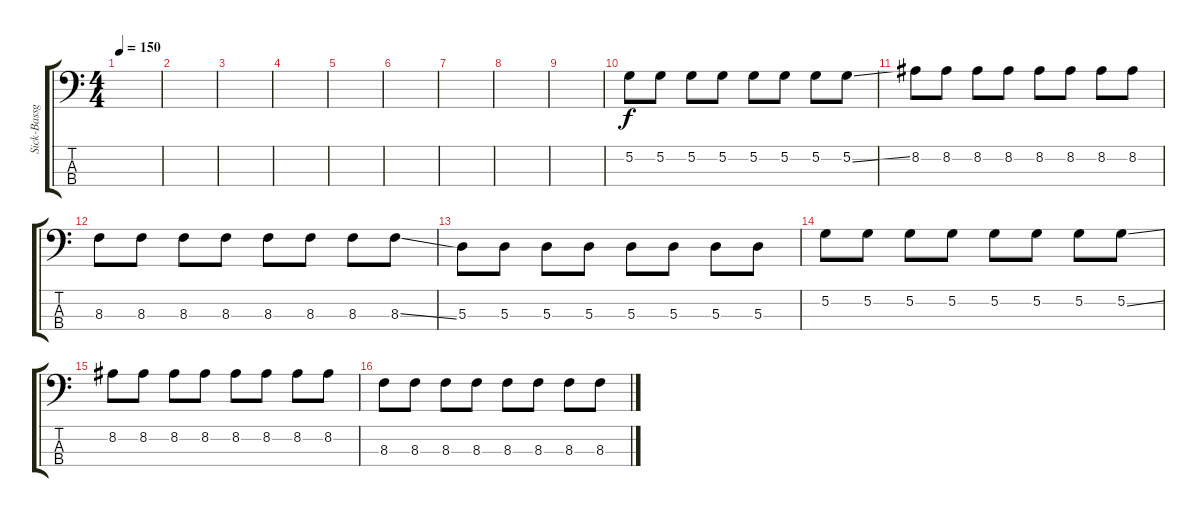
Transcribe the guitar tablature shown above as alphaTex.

\track ("Sick-Bassguitar" "Sick-Bassg") {instrument slapbass1}
\staff {score tabs}
\tuning (G2 D2 A1 D1) {hide}
\ts (4 4)
\tempo 150
\clef f4
\ks c
|
|
|
|
|
|
|
|
|
5.2.8 5.2.8 5.2.8 5.2.8 5.2.8 5.2.8 5.2.8 5.2{ss}.8 |
8.2.8 8.2.8 8.2.8 8.2.8 8.2.8 8.2.8 8.2.8 8.2.8 |
8.3.8 8.3.8 8.3.8 8.3.8 8.3.8 8.3.8 8.3.8 8.3{ss}.8 |
5.3.8 5.3.8 5.3.8 5.3.8 5.3.8 5.3.8 5.3.8 5.3.8 |
5.2.8 5.2.8 5.2.8 5.2.8 5.2.8 5.2.8 5.2.8 5.2{ss}.8 |
8.2.8 8.2.8 8.2.8 8.2.8 8.2.8 8.2.8 8.2.8 8.2.8 |
8.3.8 8.3.8 8.3.8 8.3.8 8.3.8 8.3.8 8.3.8 8.3{ss}.8
